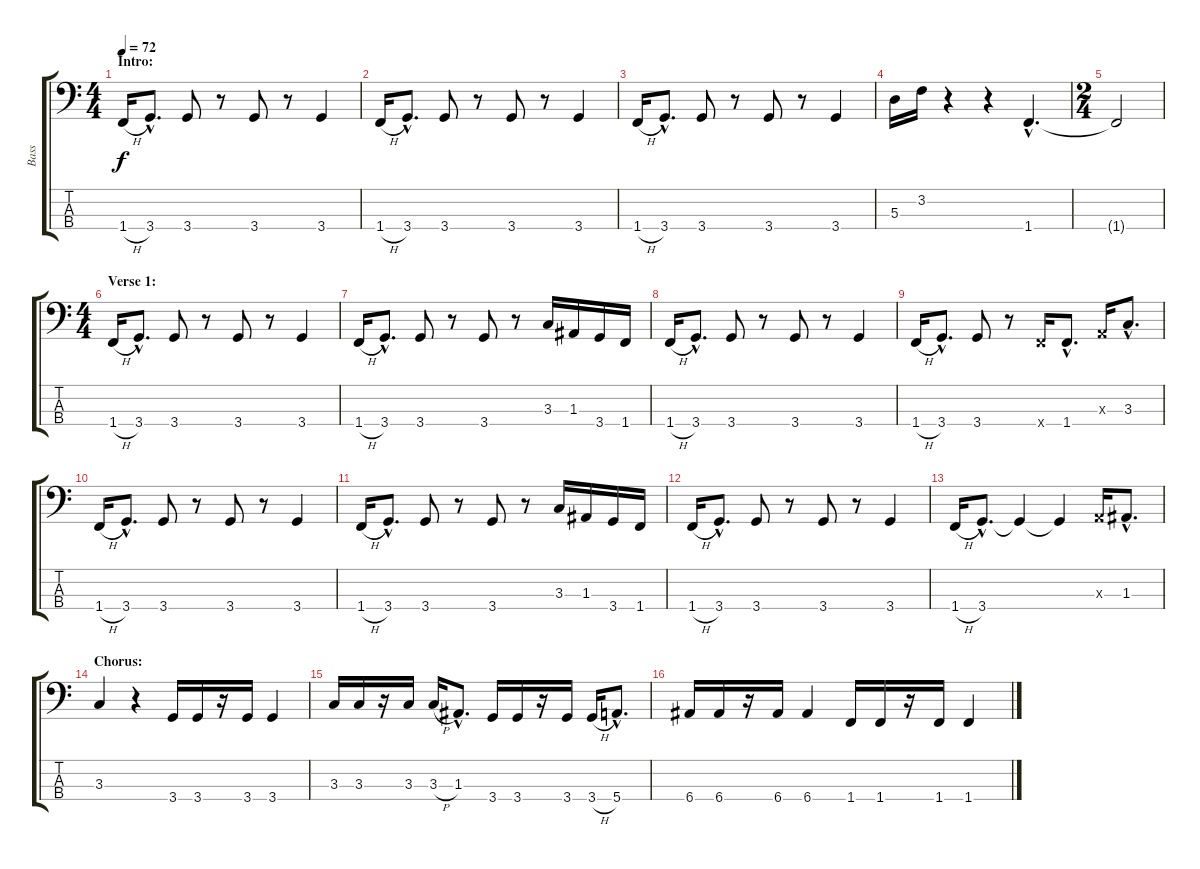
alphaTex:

\track ("Bass" "Bass") {instrument electricbasspick}
\staff {score tabs}
\tuning (G2 D2 A1 E1) {hide}
\ts (4 4)
\section ("" "Intro:")
\tempo 72
\clef f4
\ks c
1.4{h}.16{dy f instrument electricbasspick} 3.4{hac}.8{d} 3.4.8 r.8 3.4.8 r.8 3.4.4 |
1.4{h}.16 3.4{hac}.8{d} 3.4.8 r.8 3.4.8 r.8 3.4.4 |
1.4{h}.16 3.4{hac}.8{d} 3.4.8 r.8 3.4.8 r.8 3.4.4 |
5.3.16 3.2.16 r.4 r.4 1.4{hac}.4{d} |
\ts (2 4)
1.4{t}.2 |
\ts (4 4)
\section ("" "Verse 1:")
1.4{h}.16 3.4{hac}.8{d} 3.4.8 r.8 3.4.8 r.8 3.4.4 |
1.4{h}.16 3.4{hac}.8{d} 3.4.8 r.8 3.4.8 r.8 3.3.16 1.3.16 3.4.16 1.4.16 |
1.4{h}.16 3.4{hac}.8{d} 3.4.8 r.8 3.4.8 r.8 3.4.4 |
1.4{h}.16 3.4{hac}.8{d} 3.4.8 r.8 1.4{x}.16 1.4{hac}.8{d} 0.3{x}.16 3.3{hac}.8{d} |
1.4{h}.16 3.4{hac}.8{d} 3.4.8 r.8 3.4.8 r.8 3.4.4 |
1.4{h}.16 3.4{hac}.8{d} 3.4.8 r.8 3.4.8 r.8 3.3.16 1.3.16 3.4.16 1.4.16 |
1.4{h}.16 3.4{hac}.8{d} 3.4.8 r.8 3.4.8 r.8 3.4.4 |
1.4{h}.16 3.4{hac}.8{d} 3.4{t}.4 3.4{t}.4 0.3{x}.16 1.3{hac}.8{d} |
\section ("" "Chorus:")
3.3.4 r.4 3.4.16 3.4.16 r.16 3.4.16 3.4.4 |
3.3.16 3.3.16 r.16 3.3.16 3.3{h}.16 1.3{hac}.8{d} 3.4.16 3.4.16 r.16 3.4.16 3.4{h}.16 5.4{hac}.8{d} |
6.4.16 6.4.16 r.16 6.4.16 6.4.4 1.4.16 1.4.16 r.16 1.4.16 1.4.4
